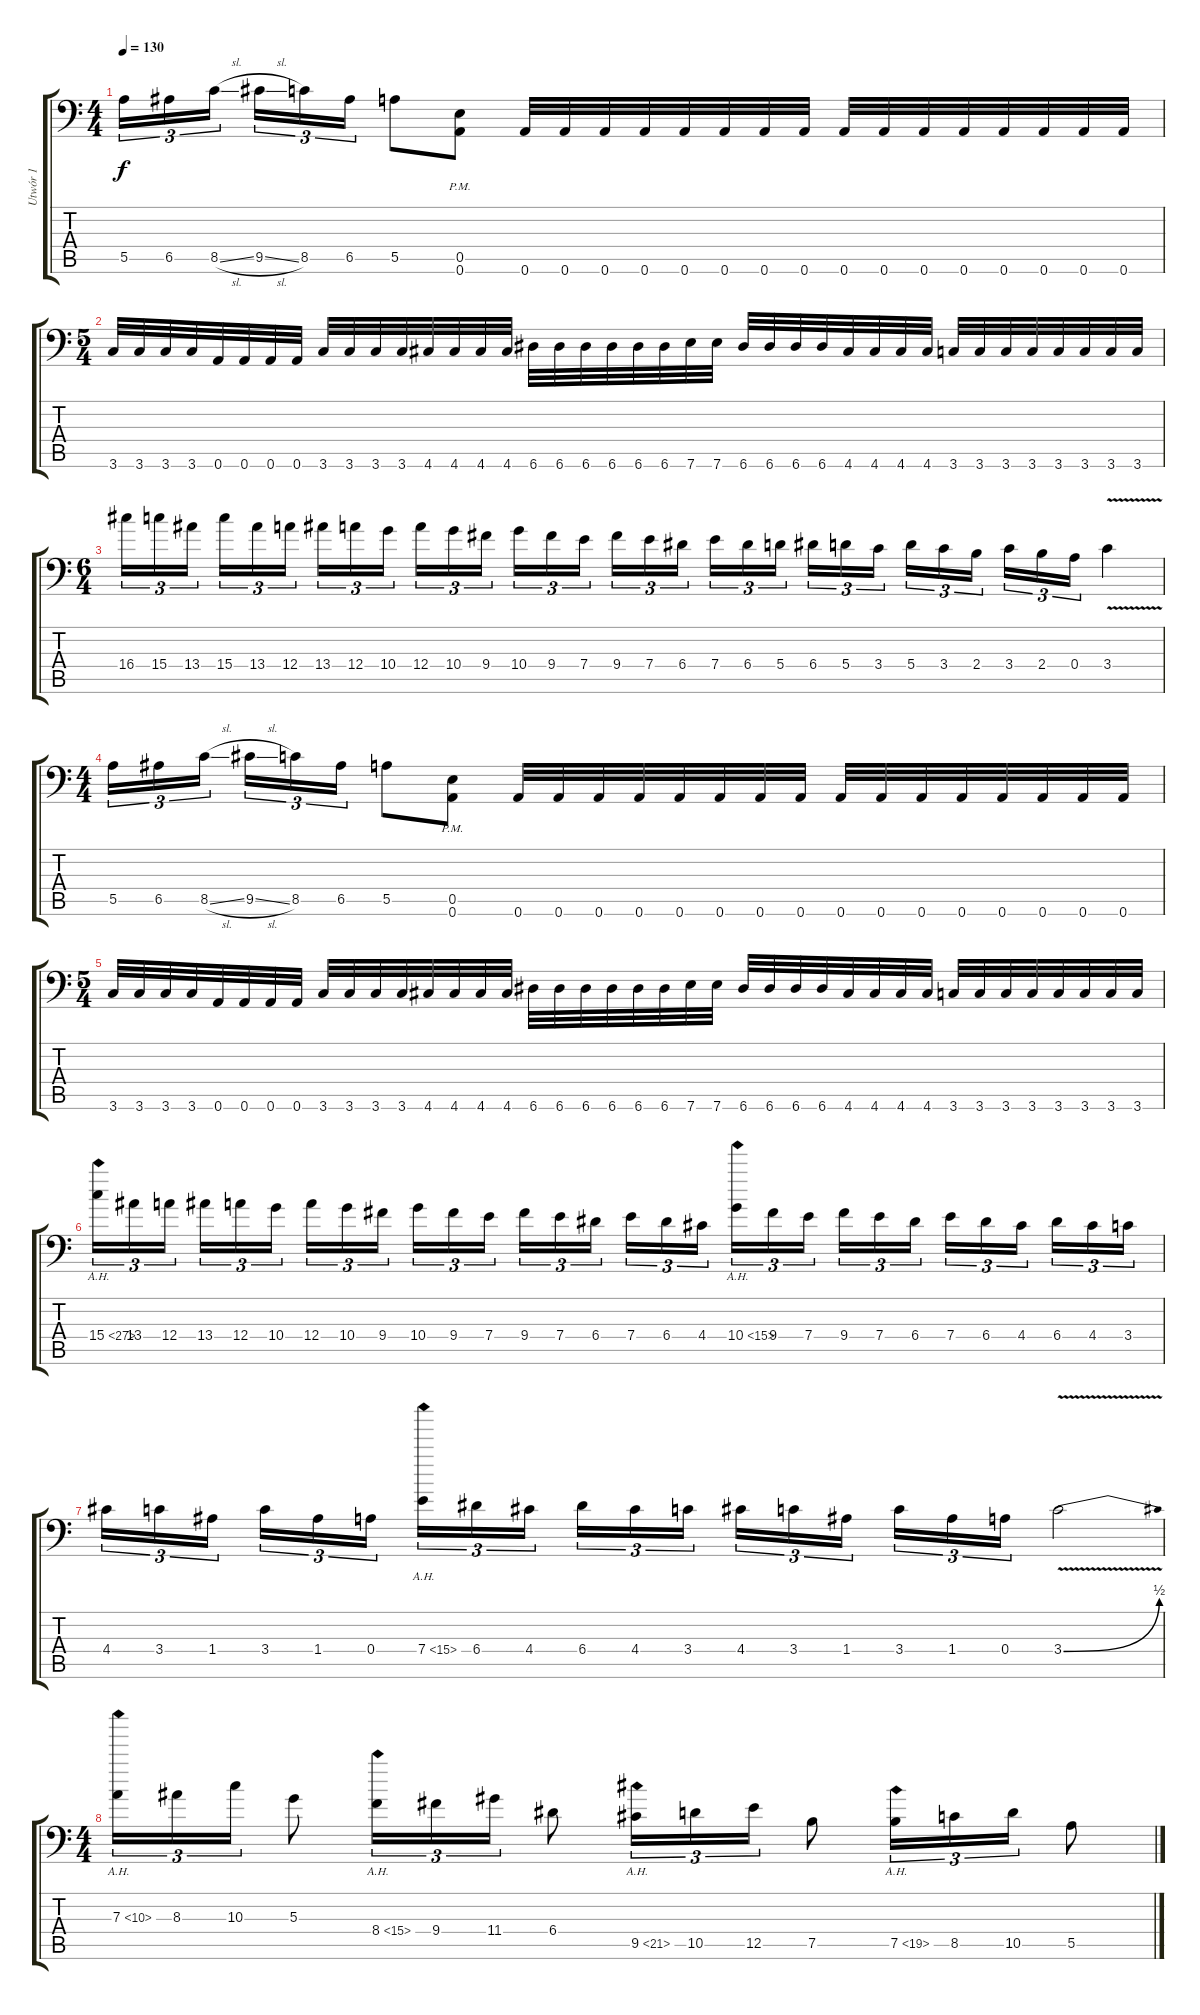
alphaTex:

\track ("Utwór 1" "Utwór 1") {instrument distortionguitar}
\staff {score tabs}
\tuning (B3 Gb3 D3 A2 E2 A1) {hide}
\ts (4 4)
\tempo 130
\clef f4
\ks c
5.5.16{tu (3 2) dy f} 6.5.16{tu (3 2)} 8.5{sl}.16{tu (3 2) beam splitsecondary} 9.5{sl}.16{tu (3 2)} 8.5.16{tu (3 2)} 6.5.16{tu (3 2)} 5.5.8 (0.5{pm} 0.6{pm}).8 0.6.32 0.6.32 0.6.32 0.6.32 0.6.32 0.6.32 0.6.32 0.6.32 0.6.32 0.6.32 0.6.32 0.6.32 0.6.32 0.6.32 0.6.32 0.6.32 |
\ts (5 4)
3.6.32 3.6.32 3.6.32 3.6.32 0.6.32 0.6.32 0.6.32 0.6.32 3.6.32 3.6.32 3.6.32 3.6.32 4.6.32 4.6.32 4.6.32 4.6.32 6.6.32 6.6.32 6.6.32 6.6.32 6.6.32 6.6.32 7.6.32 7.6.32 6.6.32 6.6.32 6.6.32 6.6.32 4.6.32 4.6.32 4.6.32 4.6.32 3.6.32 3.6.32 3.6.32 3.6.32 3.6.32 3.6.32 3.6.32 3.6.32 |
\ts (6 4)
16.4.16{tu (3 2)} 15.4.16{tu (3 2)} 13.4.16{tu (3 2) beam splitsecondary} 15.4.16{tu (3 2)} 13.4.16{tu (3 2)} 12.4.16{tu (3 2) beam splitsecondary} 13.4.16{tu (3 2)} 12.4.16{tu (3 2)} 10.4.16{tu (3 2) beam splitsecondary} 12.4.16{tu (3 2)} 10.4.16{tu (3 2)} 9.4.16{tu (3 2) beam splitsecondary} 10.4.16{tu (3 2)} 9.4.16{tu (3 2)} 7.4.16{tu (3 2) beam splitsecondary} 9.4.16{tu (3 2)} 7.4.16{tu (3 2)} 6.4.16{tu (3 2)} 7.4.16{tu (3 2)} 6.4.16{tu (3 2)} 5.4.16{tu (3 2) beam splitsecondary} 6.4.16{tu (3 2)} 5.4.16{tu (3 2)} 3.4.16{tu (3 2) beam splitsecondary} 5.4.16{tu (3 2)} 3.4.16{tu (3 2)} 2.4.16{tu (3 2) beam splitsecondary} 3.4.16{tu (3 2)} 2.4.16{tu (3 2)} 0.4.16{tu (3 2)} 3.4{v}.4 |
\ts (4 4)
5.5.16{tu (3 2)} 6.5.16{tu (3 2)} 8.5{sl}.16{tu (3 2) beam splitsecondary} 9.5{sl}.16{tu (3 2)} 8.5.16{tu (3 2)} 6.5.16{tu (3 2)} 5.5.8 (0.5{pm} 0.6{pm}).8 0.6.32 0.6.32 0.6.32 0.6.32 0.6.32 0.6.32 0.6.32 0.6.32 0.6.32 0.6.32 0.6.32 0.6.32 0.6.32 0.6.32 0.6.32 0.6.32 |
\ts (5 4)
3.6.32 3.6.32 3.6.32 3.6.32 0.6.32 0.6.32 0.6.32 0.6.32 3.6.32 3.6.32 3.6.32 3.6.32 4.6.32 4.6.32 4.6.32 4.6.32 6.6.32 6.6.32 6.6.32 6.6.32 6.6.32 6.6.32 7.6.32 7.6.32 6.6.32 6.6.32 6.6.32 6.6.32 4.6.32 4.6.32 4.6.32 4.6.32 3.6.32 3.6.32 3.6.32 3.6.32 3.6.32 3.6.32 3.6.32 3.6.32 |
15.4{ah 12}.16{tu (3 2)} 13.4.16{tu (3 2)} 12.4.16{tu (3 2) beam splitsecondary} 13.4.16{tu (3 2)} 12.4.16{tu (3 2)} 10.4.16{tu (3 2)} 12.4.16{tu (3 2)} 10.4.16{tu (3 2)} 9.4.16{tu (3 2) beam splitsecondary} 10.4.16{tu (3 2)} 9.4.16{tu (3 2)} 7.4.16{tu (3 2)} 9.4.16{tu (3 2)} 7.4.16{tu (3 2)} 6.4.16{tu (3 2) beam splitsecondary} 7.4.16{tu (3 2)} 6.4.16{tu (3 2)} 4.4.16{tu (3 2)} 10.4{ah 5}.16{tu (3 2)} 9.4.16{tu (3 2)} 7.4.16{tu (3 2) beam splitsecondary} 9.4.16{tu (3 2)} 7.4.16{tu (3 2)} 6.4.16{tu (3 2)} 7.4.16{tu (3 2)} 6.4.16{tu (3 2)} 4.4.16{tu (3 2) beam splitsecondary} 6.4.16{tu (3 2)} 4.4.16{tu (3 2)} 3.4.16{tu (3 2)} |
4.4.16{tu (3 2)} 3.4.16{tu (3 2)} 1.4.16{tu (3 2) beam splitsecondary} 3.4.16{tu (3 2)} 1.4.16{tu (3 2)} 0.4.16{tu (3 2)} 7.4{ah 8}.16{tu (3 2)} 6.4.16{tu (3 2)} 4.4.16{tu (3 2) beam splitsecondary} 6.4.16{tu (3 2)} 4.4.16{tu (3 2)} 3.4.16{tu (3 2)} 4.4.16{tu (3 2)} 3.4.16{tu (3 2)} 1.4.16{tu (3 2) beam splitsecondary} 3.4.16{tu (3 2)} 1.4.16{tu (3 2)} 0.4.16{tu (3 2)} 3.4{be (bend 0 0 60 2) v}.2 |
\ts (4 4)
7.3{ah 3}.16{tu (3 2)} 8.3.16{tu (3 2)} 10.3.16{tu (3 2)} 5.3.8 8.4{ah 7}.16{tu (3 2)} 9.4.16{tu (3 2)} 11.4.16{tu (3 2)} 6.4.8 9.5{ah 12}.16{tu (3 2)} 10.5.16{tu (3 2)} 12.5.16{tu (3 2)} 7.5.8 7.5{ah 12}.16{tu (3 2)} 8.5.16{tu (3 2)} 10.5.16{tu (3 2)} 5.5.8
